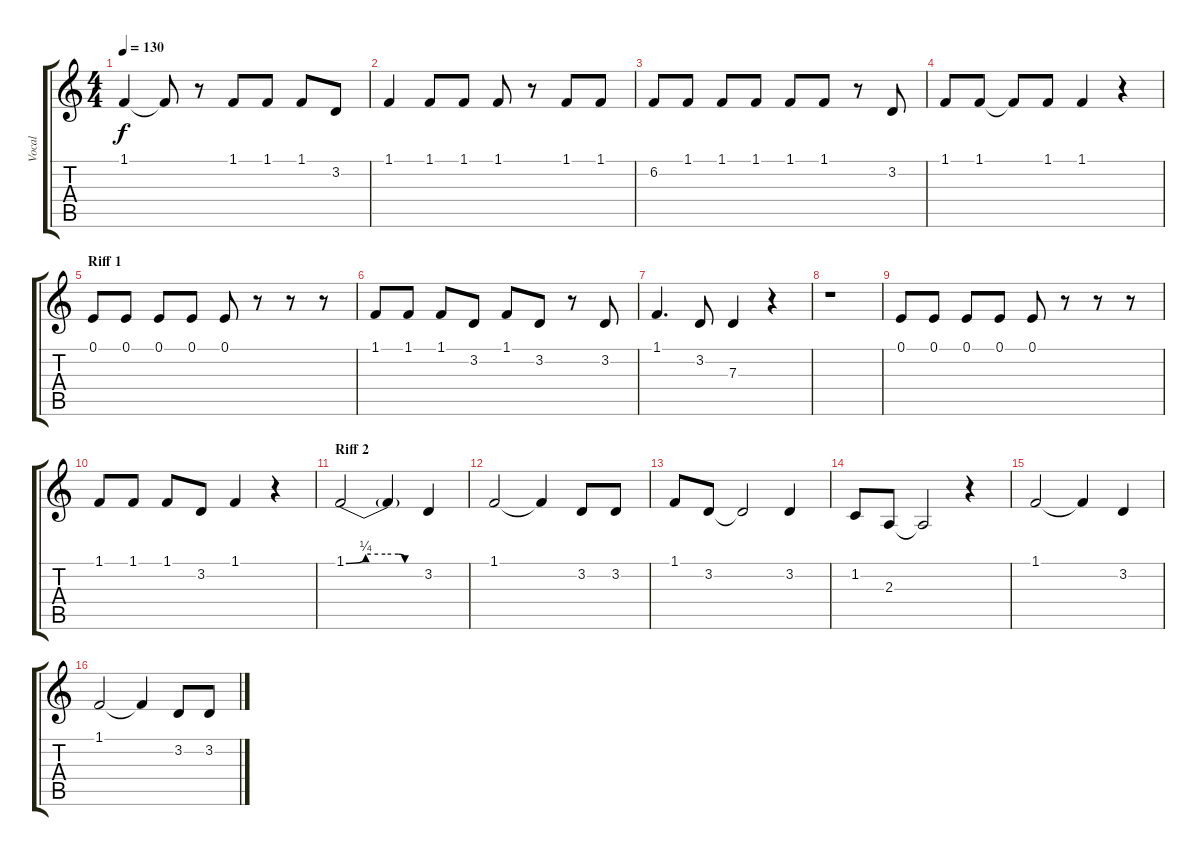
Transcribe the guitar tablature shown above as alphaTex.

\track ("Vocal" "Vocal") {instrument synthbrass1}
\staff {score tabs}
\tuning (E4 B3 G3 D3 A2 E2) {hide}
\ts (4 4)
\tempo 130
\clef g2
\ks c
1.1.4{dy f} 1.1{t}.8 r.8 1.1.8 1.1.8 1.1.8 3.2.8 |
1.1.4 1.1.8 1.1.8 1.1.8 r.8 1.1.8 1.1.8 |
6.2.8 1.1.8 1.1.8 1.1.8 1.1.8 1.1.8 r.8 3.2.8 |
1.1.8 1.1.8 1.1{t}.8 1.1.8 1.1.4 r.4 |
\section ("" "Riff 1")
0.1.8 0.1.8 0.1.8 0.1.8 0.1.8 r.8 r.8 r.8 |
1.1.8 1.1.8 1.1.8 3.2.8 1.1.8 3.2.8 r.8 3.2.8 |
1.1.4{d} 3.2.8 7.3.4 r.4 |
r.1 |
0.1.8 0.1.8 0.1.8 0.1.8 0.1.8 r.8 r.8 r.8 |
1.1.8 1.1.8 1.1.8 3.2.8 1.1.4 r.4 |
\section ("" "Riff 2")
1.1{be (custom 0 0 15 1 30 1 40 1 45 0 60 0)}.2 1.1{t}.4 3.2.4 |
1.1.2 1.1{t}.4 3.2.8 3.2.8 |
1.1.8 3.2.8 3.2{t}.2 3.2.4 |
1.2.8 2.3.8 2.3{t}.2 r.4 |
1.1.2 1.1{t}.4 3.2.4 |
1.1.2 1.1{t}.4 3.2.8 3.2.8
